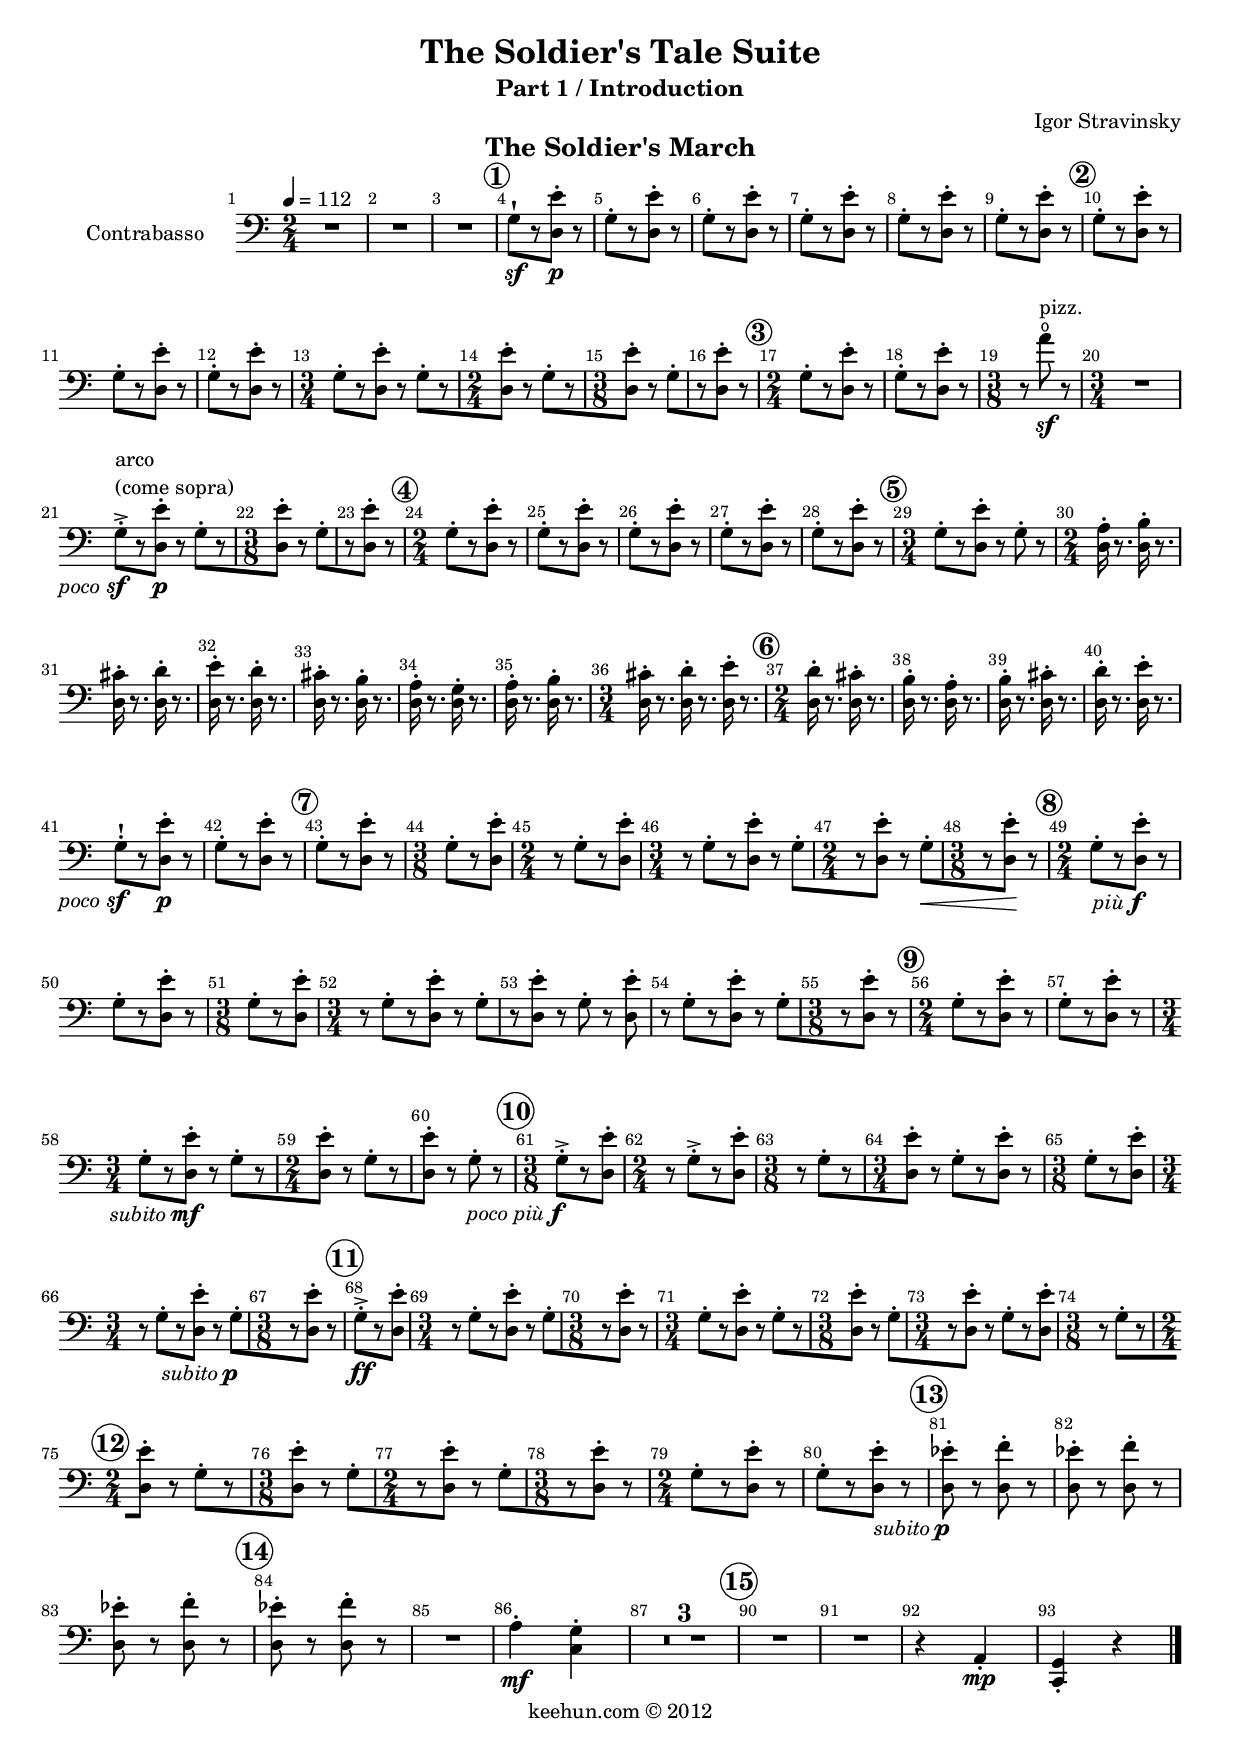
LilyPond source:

\version "2.17.0"
\include "../functions.ly"

\header {
	title = "The Soldier's Tale Suite"
	subtitle = "Part 1 / Introduction"
	composer = "Igor Stravinsky"
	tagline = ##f
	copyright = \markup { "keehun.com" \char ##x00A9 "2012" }
}

#(set-global-staff-size 18)

\paper {
	system-system-spacing #'basic-distance = #17
	between-system-padding = #5
	
% 	system-separator-markup = \slashSeparator
	indent = 3\cm
	
	scoreTitleMarkup = \markup {
	      \fill-line {
	        \null
	        \fontsize #2 \bold \fromproperty #'header:piece
	        \fromproperty #'header:opus
		}
	}
}

% pocoSF = \markup { \right-align {poco \dynamic sf FIX THIS} }
pocosf = #(make-attr-dynamic-script "poco" "sf" "")

% semprestacceP = #(make-attr-dynamic-script "sempre stacc. e" "p" "")
semprestacceP = \markup {"sempre stacc. e" \dynamic p}

% piuF = \markup {"più" \dynamic f}
piuF = #(make-attr-dynamic-script "più" "f" "")

pocoPiuF = #(make-attr-dynamic-script "poco più" "f" "")

subitoP = #(make-attr-dynamic-script "subito" "p" "")
subMF = #(make-attr-dynamic-script "subito" "mf" "")


bassMarch = \relative c' { 
	\tempo 4 = 112
	R2 |
	R2 |
	R2 |				\mark \default 			% Rehearsal No. 1
	g8-|-\sf[ r8 <<d8 e'8-\p-.]>> r8 |
	g,8-.[ r8 <<d8 e'8-.]>> r8 |
	g,8-.[ r8 <<d8 e'8-.]>> r8 |
	g,8-.[ r8 <<d8 e'8-.]>> r8 |
	g,8-.[ r8 <<d8 e'8-.]>> r8 |
	g,8-.[ r8 <<d8 e'8-.]>> r8 |	\mark \default			% Rehearsal No. 2
	g,8-.[ r8 <<d8 e'8-.]>> r8 |
	g,8-.[ r8 <<d8 e'8-.]>> r8 |
	g,8-.[ r8 <<d8 e'8-.]>> r8 |
	\time 3/4
	g,8-.[ r8 <<d8 e'8-.]>> r8 g,8-.[ r8 |
	\time 2/4
	<<d8 e'8-.]>> r8 g,8-.[ r8
	\time 3/8
	<<d8 e'8-.]>> r8 g,8-.[ |
	r8 <<d8 e'8-.]>> r8 |				\mark \default			% Rehearsal No. 3
	\time 2/4
	g,8-.[ r8 <<d8 e'8-.]>> r8 |
	g,8-.[ r8 <<d8 e'8-.]>> r8 |
	\time 3/8
	r8 a-\sf^\markup{"pizz."}^\open r8 |
	\time 3/4
	R2. |
	g,8-.->^\markup{\column{arco "(come sopra)"}}-\pocosf[ r8 <<d8 e'8-.-\p]>> r8 g,8-.[ r8 |
	\time 3/8
	<<d8 e'8-.]>> r8 g,8-.[ |
	r8 <<d8 e'8-.]>> r8 |				\mark \default			% Rehearsal No. 4
	\time 2/4
	g,8-.[ r8 <<d8 e'8-.]>> r8 |
	g,8-.[ r8 <<d8 e'8-.]>> r8 |
	g,8-.[ r8 <<d8 e'8-.]>> r8 |
	g,8-.[ r8 <<d8 e'8-.]>> r8 |
	g,8-.[ r8 <<d8 e'8-.]>> r8 |		\mark \default			% Rehearsal No. 5
	\time 3/4
	g,8-.[ r8 <<d8 e'8-.]>> r8  g,8-. r8 |
	\time 2/4
	<<d16 a'-.>> r8. <<d,16 b'-.>> r8. |
	<<d,16 cis'-.>> r8. <<d,16 d'-.>> r8. |
	<<d,16 e'-.>> r8. <<d,16 d'-.>> r8. |
	<<d,16 cis'-.>> r8. <<d,16 b'-.>> r8. |
	<<d,16 a'-.>> r8. <<d,16 g-.>> r8. |
	<<d16 a'-.>> r8. <<d,16 b'-.>> r8. |
	\time 3/4
	<<d,16 cis'-.>> r8. <<d,16 d'-.>> r8. <<d,16 e'-.>> r8. |	\mark \default			% Rehearsal No. 6
	\time 2/4
	<<d,16 d'-.>> r8. <<d,16 cis'-.>> r8. |
	<<d,16 b'-.>> r8. <<d,16 a'-.>> r8. |
	<<d,16 b'-.>> r8. <<d,16 cis'-.>> r8. |
	<<d,16 d'-.>> r8. <<d,16 e'-.>> r8. |
	g,8-|-.-\pocosf[ r8 <<d8 e'8-.-\p]>> r8 |
	g,8-.[ r8 <<d8 e'8-.]>> r8 |				\mark \default			% Rehearsal No. 7
	g,8-.[ r8 <<d8 e'8-.]>> r8 |
	\time 3/8
	g,8-.[ r8 <<d8 e'8-.]>> |
	\time 2/4
	r8 g,8-.[ r8 <<d8 e'8-.]>> |
	\time 3/4
	r8 g,8-.[ r8 <<d8 e'8-.]>>  r8 g,8-.[|
	\time 2/4
	r8 <<d8 e'8-.]>>  r8 g,8-.[\< |
	\time 3/8
	r8 <<d8 e'8-.\!]>>  r8 |					\mark \default			% Rehearsal No. 8
	\time 2/4
	g,8-.[ r8 <<d8-\piuF e'8-.]>> r8 |
	g,8-.[ r8 <<d8 e'8-.]>> r8 |
	\time 3/8
	g,8-.[ r8 <<d8 e'8-.]>> |
	\time 3/4
	r8 g,8-.[ r8 <<d8 e'8-.]>>  r8 g,8-.[ |
	r8 <<d8 e'8-.]>>  r8 g,8-. r8 <<d8 e'8-.]>> | 
	r8 g,8-.[ r8 <<d8 e'8-.]>>  r8 g,8-.[ |
	\time 3/8
	r8 <<d8 e'8-.\!]>>  r8 |					\mark \default			% Rehearsal No. 9
	\time 2/4
	g,8-.[ r8 <<d8 e'8-.]>> r8 |
	g,8-.[ r8 <<d8 e'8-.]>> r8 |
	\time 3/4
	g,8-.[ r8 <<d8 e'8-.-\subMF]>>  r8 g,8-.[ r8|
	\time 2/4
	<<d8 e'8-.]>> r8 g,8-.[ r8 |
	<<d8 e'8-.]>> r8 g,8-. r8 |					\mark \default			% Rehearsal No. 10
	\time 3/8
	g8-.->-\pocoPiuF[ r8 <<d8 e'8-.]>> |
	\time 2/4
	r8 g,8-.->[ r8 <<d8 e'8-.]>> |
	\time 3/8
	r8 g,8-.[ r8 |
	\time 3/4
	<<d8 e'8-.]>> r8 g,8-.[ r8 <<d8 e'8-.]>> r8 |
	\time 3/8
	g,8-.[ r8 <<d8 e'8-.]>> |
	\time 3/4
	r8 g,8-.[ r8 <<d8 e'8-.]>> r8 g,8-.-\subitoP[ |
	\time 3/8
	r8 <<d8 e'8-.]>> r8		|					\mark \default			% Rehearsal No. 11
	g,8-.->-\ff[ r8 <<d8 e'8-.]>> |
	\time 3/4
	r8 g,8-.[ r8 <<d8 e'8-.]>> r8 g,8-.[ |
	\time 3/8
	r8 <<d8 e'8-.]>> r8 |
	\time 3/4
	g,8-.[ r8 <<d8 e'8-.]>>  r8 g,8-.[ r8 |
	\time 3/8
	<<d8 e'8-.]>> r8 g,8-.[ |
	\time 3/4
	r8 <<d8 e'8-.]>> r8 g,8-.[ r8 <<d8 e'8-.]>> |
	\time 3/8
	r8 g,8-.[ r8 |	\break	|						\mark \default			% Rehearsal No. 12
	\time 2/4
	<<d8 e'8-.]>> r8 g,8-.[ r8 |
	\time 3/8
	<<d8 e'8-.]>> r8 g,8-.[ |
	\time 2/4
	r8 <<d8 e'8-.]>> r8 g,8-.[ |
	\time 3/8
	r8 <<d8 e'8-.]>> r8 |
	\time 2/4
	g,8-.[ r8 <<d8 e'8-.]>>  r8 |
	g,8-.[ r8 <<d8 e'8-.]>>  r8 |				\mark \default			% Rehearsal No. 13
	<<d,8 ees'8-.-\subitoP]>> r8 <<d,8 f'8-.]>> r8 |
	<<d,8 ees'8-.]>> r8 <<d,8 f'8-.]>> r8 |
	<<d,8 ees'8-.]>> r8 <<d,8 f'8-.]>> r8 |		\mark \default			% Rehearsal No. 14
	<<d,8 ees'8-.]>> r8 <<d,8 f'8-.]>> r8 |
	R2 |
	a,4-.-\mf <<c, g'-.>> |
	R2 * 3 |															% Repeat ad lib for 3 bars by percussion
												\mark \default			% Rehearsal No. 15
	R2 |
	R2 |
	r4 a,4-.-\mp |
	<<c, g'-.>> r4 \bar "|."
}

bassRoyal = \relative c' { 
	\tempo 4 = 112
}


\book {
	\score {
		<<
				\new Staff = "bass" {
					\relative c' {

						\override Score.BarNumber #'break-visibility = #'#(#f #t #t)
						\set Score.barNumberVisibility = #(every-nth-bar-number-visible 1)
						\set Score.markFormatter  = #format-mark-circle-numbers
						\set Staff.instrumentName = \markup \right-column {"Contrabasso"}
% 						\set Staff.shortInstrumentName = #"Cb."
						\set Staff.midiInstrument = #"bass"
						#(set-accidental-style 'modern-cautionary)

						\compressFullBarRests
						
						\transposition c

						\clef bass
						\key a \minor
						\time 2/4

						\transpose c c \bassMarch
					}
				}
		>>
		\header {
			piece = "The Soldier's March"
		}
	}
}